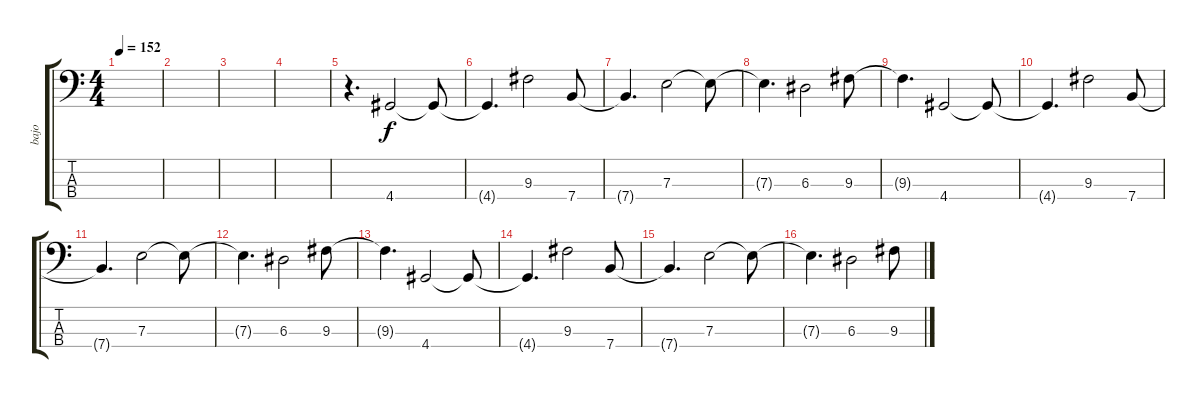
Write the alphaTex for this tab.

\track ("bajo" "bajo") {instrument electricbassfinger}
\staff {score tabs}
\tuning (G2 D2 A1 E1) {hide}
\ts (4 4)
\tempo 152
\clef f4
\ks c
|
|
|
|
r.4{d} 4.4.2 4.4{t}.8 |
4.4{t}.4{d} 9.3.2 7.4.8 |
7.4{t}.4{d} 7.3.2 7.3{t}.8 |
7.3{t}.4{d} 6.3.2 9.3.8 |
9.3{t}.4{d} 4.4.2 4.4{t}.8 |
4.4{t}.4{d} 9.3.2 7.4.8 |
7.4{t}.4{d} 7.3.2 7.3{t}.8 |
7.3{t}.4{d} 6.3.2 9.3.8 |
9.3{t}.4{d} 4.4.2 4.4{t}.8 |
4.4{t}.4{d} 9.3.2 7.4.8 |
7.4{t}.4{d} 7.3.2 7.3{t}.8 |
7.3{t}.4{d} 6.3.2 9.3.8
